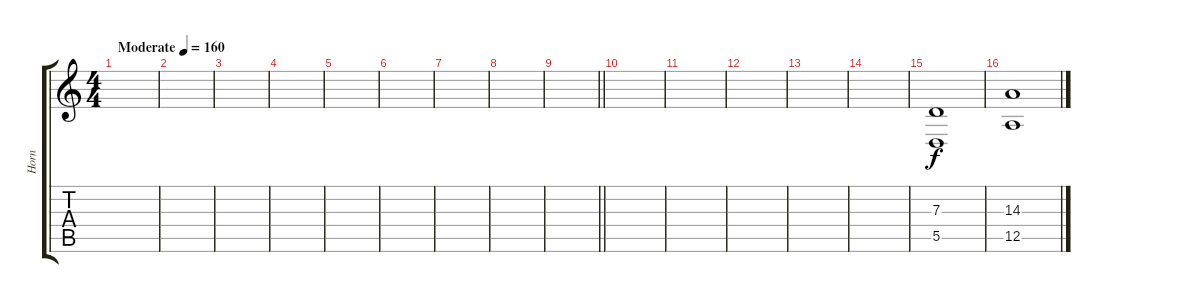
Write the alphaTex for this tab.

\track ("Horn" "Horn") {instrument frenchhorn}
\staff {score tabs}
\tuning (E4 B3 G3 D3 A2 D2) {hide}
\ts (4 4)
\tempo (160 "Moderate")
\clef g2
\ks c
|
|
|
|
|
|
|
|
\barLineRight lightlight
|
|
|
|
|
|
(7.3 5.5).1 |
(14.3 12.5).1
